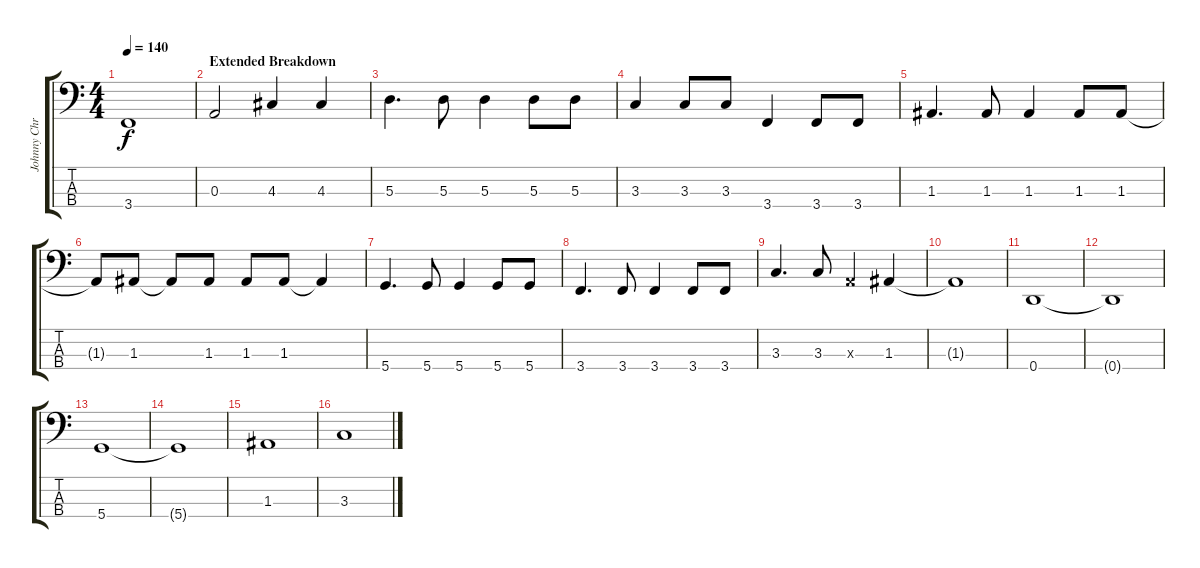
\track ("Johnny Christ" "Johnny Chr") {instrument electricbasspick}
\staff {score tabs}
\tuning (G2 D2 A1 D1) {hide}
\ts (4 4)
\tempo 140
\clef f4
\ks c
3.4.1{dy f} |
\section ("" "Extended Breakdown ")
0.3.2 4.3.4 4.3.4 |
5.3.4{d} 5.3.8 5.3.4 5.3.8 5.3.8 |
3.3.4 3.3.8 3.3.8 3.4.4 3.4.8 3.4.8 |
1.3.4{d} 1.3.8 1.3.4 1.3.8 1.3.8 |
1.3{t}.8 1.3.8 1.3{t}.8 1.3.8 1.3.8 1.3.8 1.3{t}.4 |
5.4.4{d} 5.4.8 5.4.4 5.4.8 5.4.8 |
3.4.4{d} 3.4.8 3.4.4 3.4.8 3.4.8 |
3.3.4{d} 3.3.8 0.3{x}.4 1.3.4 |
1.3{t}.1 |
0.4.1 |
0.4{t}.1 |
5.4.1 |
5.4{t}.1 |
1.3.1 |
3.3.1
